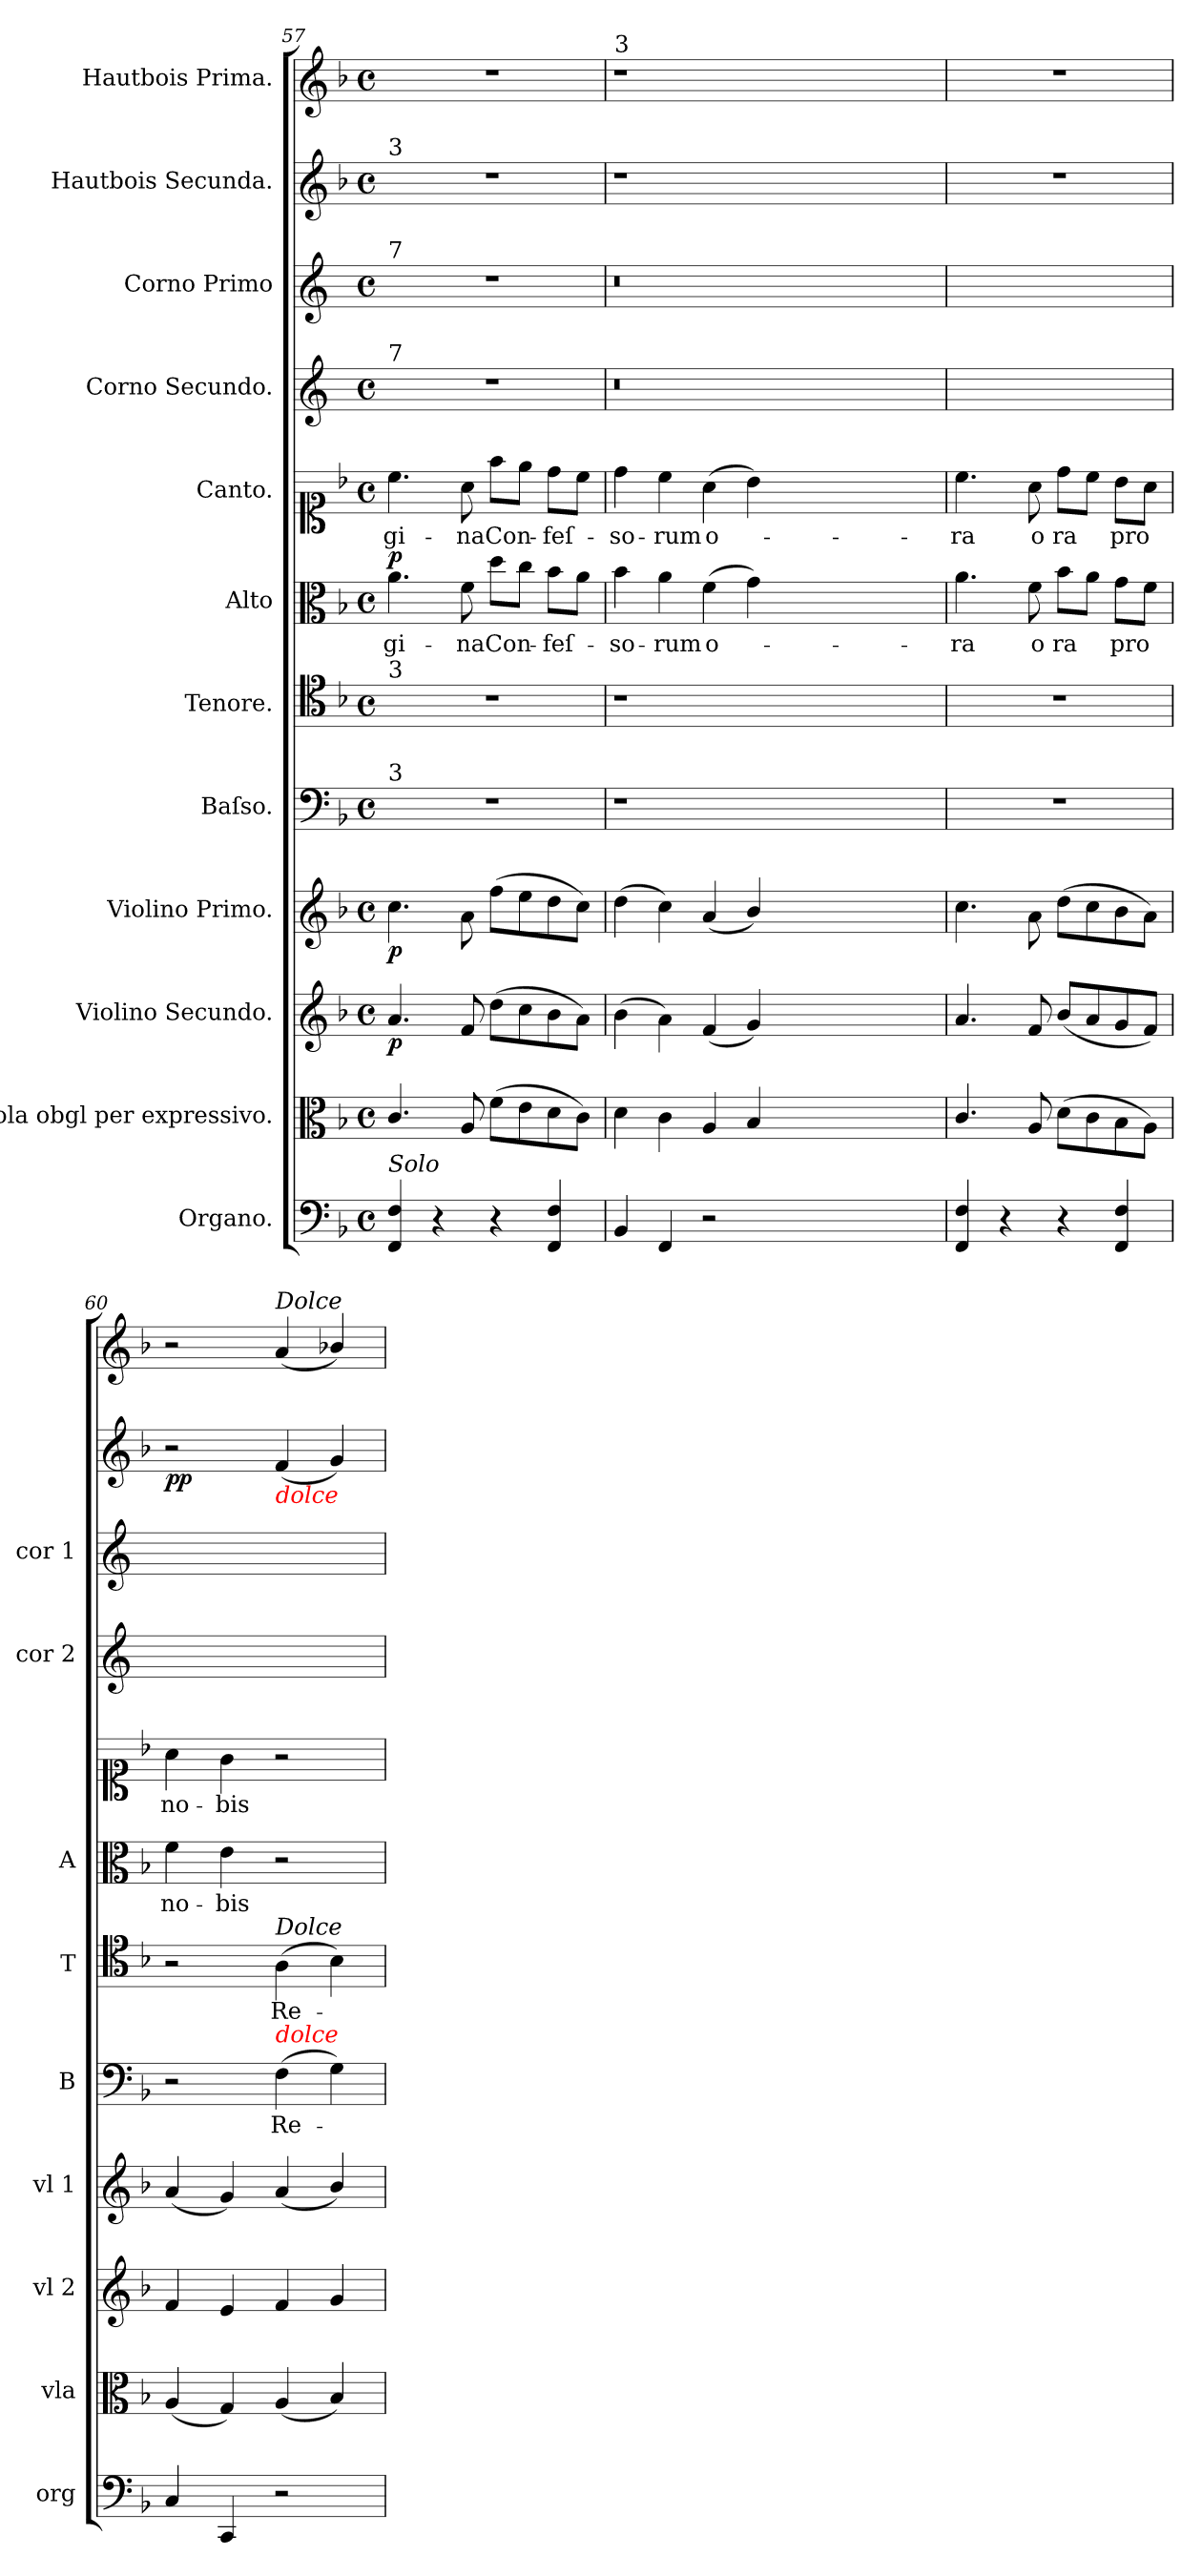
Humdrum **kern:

**kern	**dynam	**kern	**kern	**dynam	**kern	**dynam	**kern	**text	**kern	**text	**kern	**text	**dynam	**kern	**text	**kern	**kern	**kern	**dynam	**kern	**dynam
*part12	*part12	*part11	*part10	*part10	*part9	*part9	*part8	*part8	*part7	*part7	*part6	*part6	*part6	*part5	*part5	*part4	*part3	*part2	*part2	*part1	*part1
*staff12	*staff12	*staff11	*staff10	*staff10	*staff9	*staff9	*staff8	*staff8	*staff7	*staff7	*staff6	*staff6	*staff6	*staff5	*staff5	*staff4	*staff3	*staff2	*staff2	*staff1	*staff1
*I"Organo.	*	*I"Viola obgl per expressivo.	*I"Violino Secundo.	*	*I"Violino Primo.	*	*I"Baſso.	*	*I"Tenore.	*	*I"Alto	*	*	*I"Canto.	*	*I"Corno Secundo.	*I"Corno Primo	*I"Hautbois Secunda.	*	*I"Hautbois Prima.	*
*I'org	*	*I'vla	*I'vl 2	*	*I'vl 1	*	*I'B	*	*I'T	*	*I'A	*	*	*	*	*I'cor 2	*I'cor 1	*	*	*	*
*clefF4	*	*clefC3	*clefG2	*	*clefG2	*	*clefF4	*	*clefC4	*	*clefC3	*	*	*clefC1	*	*clefG2	*clefG2	*clefG2	*	*clefG2	*
*	*	*	*	*	*	*	*	*	*	*	*	*	*	*	*	*ITrd4c7	*ITrd4c7	*	*	*	*
*k[b-]	*	*k[b-]	*k[b-]	*	*k[b-]	*	*k[b-]	*	*k[b-]	*	*k[b-]	*	*	*k[b-]	*	*k[b-]	*k[b-]	*k[b-]	*	*k[b-]	*
*F:	*	*F:	*F:	*	*F:	*	*F:	*	*F:	*	*F:	*	*	*F:	*	*F:	*F:	*F:	*	*F:	*
*M4/4	*	*M4/4	*M4/4	*	*M4/4	*	*M4/4	*	*M4/4	*	*M4/4	*	*	*M4/4	*	*M4/4	*M4/4	*M4/4	*	*M4/4	*
*met(c)	*	*met(c)	*met(c)	*	*met(c)	*	*met(c)	*	*met(c)	*	*met(c)	*	*	*met(c)	*	*met(c)	*met(c)	*met(c)	*	*met(c)	*
=57	=57	=57	=57	=57	=57	=57	=57	=57	=57	=57	=57	=57	=57	=57	=57	=57	=57	=57	=57	=57	=57
!	!	!	!	!	!	!	!	!	!	!	!	!	!	!	!	!	!	!LO:TX:a:t=3	!	!	!
!	!	!	!	!	!	!	!	!	!	!	!	!	!	!	!	!	!LO:TX:a:t=7	!	!	!	!
!	!	!	!	!	!	!	!	!	!	!	!	!	!	!	!	!LO:TX:a:t=7	!	!	!	!	!
!	!	!	!	!	!	!	!	!	!LO:TX:a:t=3	!	!	!	!	!	!	!	!	!	!	!	!
!	!	!	!	!	!	!	!LO:TX:a:t=3	!	!	!	!	!	!	!	!	!	!	!	!	!	!
!LO:TX:a:i:t=Solo	!	!	!	!	!	!	!	!	!	!	!	!	!	!	!	!	!	!	!	!	!
!	!	!	!	!	!	!	!	!	!	!	!	!	!LO:DY:a	!	!	!	!	!	!	!	!
4FF/ 4F/	pia	4.c/	4.a/	p	4.cc\	p	1r	.	1r	.	4.a\	-gi-	p	4.cc\	-gi-	1r	1r	1r	.	1r	.
4r	.	.	.	.	.	.	.	.	.	.	.	.	.	.	.	.	.	.	.	.	.
.	.	8A/	8f/	.	8a\	.	.	.	.	.	8f\	-na	.	8a\	-na	.	.	.	.	.	.
4r	.	(8f\L	(8dd\L	.	(8ff\L	.	.	.	.	.	8dd\L	Con-	.	8ff\L	Con-	.	.	.	.	.	.
.	.	8e\	8cc\	.	8ee\	.	.	.	.	.	8cc\J	.	.	8ee\J	.	.	.	.	.	.	.
4FF/ 4F/	.	8d\	8b-\	.	8dd\	.	.	.	.	.	8b-\L	-feſ-	.	8dd\L	-feſ-	.	.	.	.	.	.
.	.	8c\J)	8a\J)	.	8cc\J)	.	.	.	.	.	8a\J	.	.	8cc\J	.	.	.	.	.	.	.
=58	=58	=58	=58	=58	=58	=58	=58	=58	=58	=58	=58	=58	=58	=58	=58	=58	=58	=58	=58	=58	=58
!	!	!	!	!	!	!	!	!	!	!	!	!	!	!	!	!	!	!	!	!LO:TX:a:t=3	!
4BB-/	.	4d\	(4b-\	.	(4dd\	.	1r	.	1r	.	4b-\	-so-	.	4dd\	-so-	0.r	0.r	1r	.	1r	.
4FF/	.	4c\	4a\)	.	4cc\)	.	.	.	.	.	4a\	-rum	.	4cc\	-rum	.	.	.	.	.	.
2r	.	4A/	(4f/	.	(4a/	.	.	.	.	.	(4f\	o-	.	(4a\	o-	.	.	.	.	.	.
.	.	4B-/	4g/)	.	4b-/)	.	.	.	.	.	4g\)	.	.	4b-\)	.	.	.	.	.	.	.
0ryy	.	0ryy	0ryy	.	0ryy	.	0ryy	.	0ryy	.	0ryy	.	.	0ryy	.	.	.	0ryy	.	0ryy	.
=59	=59	=59	=59	=59	=59	=59	=59	=59	=59	=59	=59	=59	=59	=59	=59	=59	=59	=59	=59	=59	=59
4FF/ 4F/	.	4.c/	4.a/	.	4.cc\	.	1r	.	1r	.	4.a\	-ra	.	4.cc\	-ra	1ryy	1ryy	1r	.	1r	.
4r	.	.	.	.	.	.	.	.	.	.	.	.	.	.	.	.	.	.	.	.	.
.	.	8A/	8f/	.	8a\	.	.	.	.	.	8f\	o-	.	8a\	o-	.	.	.	.	.	.
4r	.	(8d\L	(8b-/L	.	(8dd\L	.	.	.	.	.	8b-\L	-ra	.	8dd\L	-ra	.	.	.	.	.	.
.	.	8c\	8a/	.	8cc\	.	.	.	.	.	8a\J	.	.	8cc\J	.	.	.	.	.	.	.
4FF/ 4F/	.	8B-\	8g/	.	8b-\	.	.	.	.	.	8g\L	pro	.	8b-\L	pro	.	.	.	.	.	.
.	.	8A\J)	8f/J)	.	8a\J)	.	.	.	.	.	8f\J	.	.	8a\J	.	.	.	.	.	.	.
=60	=60	=60	=60	=60	=60	=60	=60	=60	=60	=60	=60	=60	=60	=60	=60	=60	=60	=60	=60	=60	=60
4C/	.	(4A/	4f/	.	(4a/	.	2r	.	2r	.	4f\	no-	.	4a\	no-	1ryy	1ryy	2r	pp	2r	.
4CC/	.	4G/)	4e/	.	4g/)	.	.	.	.	.	4e\	-bis	.	4g\	-bis	.	.	.	.	.	.
!	!	!	!	!	!	!	!	!	!	!	!	!	!	!	!	!	!	!	!	!LO:TX:a:i:t=Dolce	!
!	!	!	!	!	!	!	!	!	!	!	!	!	!	!	!	!	!	!LO:TX:b:i:color=red:t=dolce	!	!	!
!	!	!	!	!	!	!	!	!	!LO:TX:a:i:t=Dolce	!	!	!	!	!	!	!	!	!	!	!	!
!	!	!	!	!	!	!	!LO:TX:a:i:color=red:t=dolce	!	!	!	!	!	!	!	!	!	!	!	!	!	!
2r	.	(4A/	4f/	.	(4a/	.	(4F\	Re-	(4A\	Re-	2r	.	.	2r	.	.	.	(4f/	.	(4a/	pp&colon;
.	.	4B-/)	4g/	.	4b-/)	.	4G\)	.	4B-\)	.	.	.	.	.	.	.	.	4g/)	.	4b-X/)	.
=	=	=	=	=	=	=	=	=	=	=	=	=	=	=	=	=	=	=	=	=	=
*-	*-	*-	*-	*-	*-	*-	*-	*-	*-	*-	*-	*-	*-	*-	*-	*-	*-	*-	*-	*-	*-
